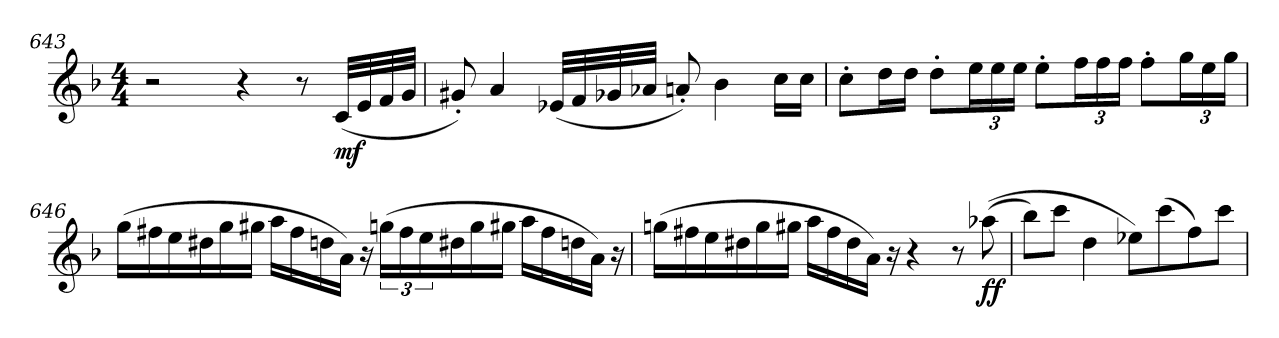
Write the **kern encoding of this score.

**kern	**dynam
*part1	*part1
*staff1	*staff1
*clefG2	*
*k[b-]	*
*M4/4	*
=643	=643
2r	.
4r	.
8r	.
!	!LO:DY:b
(<32c/LLL	mf
32e/	.
32f/	.
32g/JJJ	.
=644	=644
8g#X'/)	.
4a/	.
(<32e-X/LLL	.
32f/	.
32g-X/	.
32a-X/JJJ	.
8an'/)	.
4b-\	.
16cc\LL	.
16cc\JJ	.
=645	=645
8cc'\L	.
16dd\L	.
16dd\JJ	.
8dd'\L	.
*Xbrackettup	*
24ee\L	.
24ee\	.
24ee\JJ	.
8ee'\L	.
24ff\L	.
24ff\	.
24ff\JJ	.
8ff'\L	.
24gg\L	.
24ee\	.
24gg\JJ	.
=646	=646
(>16gg\LL	.
16ff#X\	.
16ee\	.
16dd#X\	.
16gg\	.
16gg#X\JJ	.
16aa\LL	.
16ff#\	.
16ddn\	.
16a\JJ)	.
16r	.
*brackettup	*
(>24ggn\LL	.
24ff#\	.
24ee\	.
16dd#X\	.
16gg\	.
16gg#X\JJ	.
16aa\LL	.
16ff#\	.
16ddn\	.
16a\JJ)	.
16r	.
=647	=647
(>16ggn\LL	.
16ff#X\	.
16ee\	.
16dd#X\	.
16gg\	.
16gg#X\JJ	.
16aa\LL	.
16ff#\	.
16dd#\	.
16a\JJ)	.
16r	.
4r	.
8r	.
!	!LO:DY:b
(>(>8aa-X\	ff
=648	=648
8bb-\L)	.
8ccc\J	.
4dd\	.
8ee-X\L)	.
(>8ccc\	.
8ff\)	.
8ccc\J	.
=	=
*-	*-
